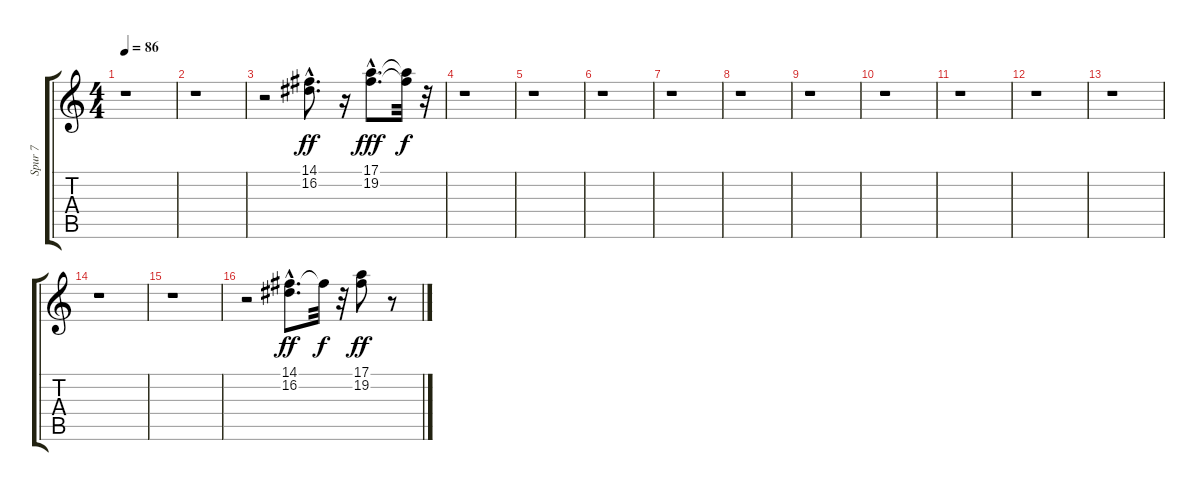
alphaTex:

\track ("Spur 7" "Spur 7") {instrument recorder}
\staff {score tabs}
\tuning (E4 B3 G3 D3 A2 E2) {hide}
\ts (4 4)
\tempo 86
\clef g2
\ks c
r.1{dy ff} |
r.1 |
r.2 (14.1{hac} 16.2{hac}).8{d} r.16 (17.1{hac} 19.2{hac}).8{d dy fff} (17.1{t} 19.2{t}).32{dy f} r.32 |
r.1 |
r.1 |
r.1 |
r.1 |
r.1 |
r.1 |
r.1 |
r.1 |
r.1 |
r.1 |
r.1 |
r.1 |
r.2 (14.1{hac} 16.2{hac}).8{d dy ff} 14.1{t}.32{dy f} r.32 (17.1 19.2).8{dy ff} r.8
